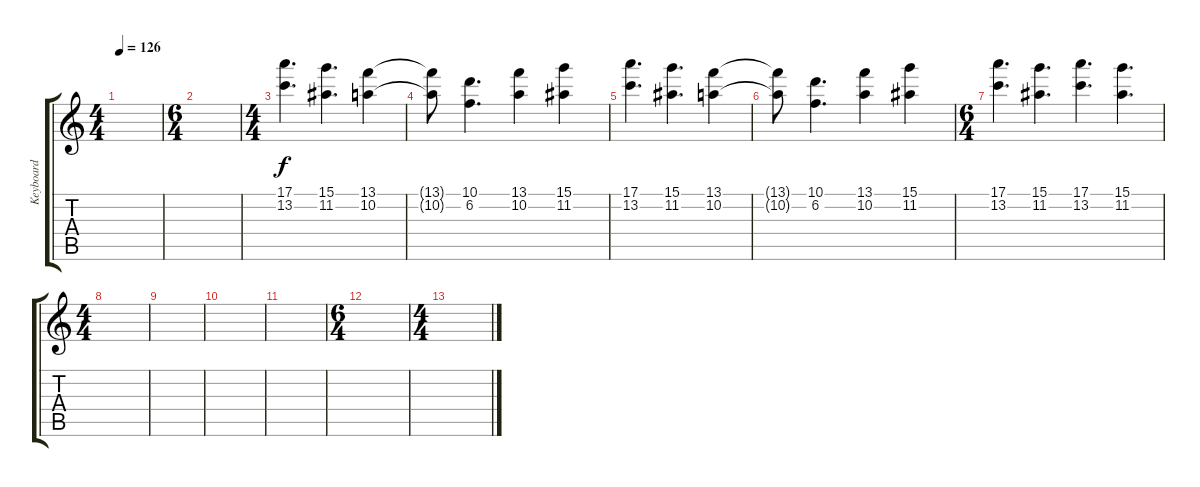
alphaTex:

\track ("Keyboard" "Keyboard") {instrument acousticguitarsteel}
\staff {score tabs}
\tuning (E4 B3 G3 D3 A2 E2) {hide}
\ts (4 4)
\tempo 126
\clef g2
\ks c
|
\ts (6 4)
|
\ts (4 4)
(17.1 13.2).4{d} (15.1 11.2).4{d} (13.1 10.2).4 |
(13.1{t} 10.2{t}).8 (10.1 6.2).4{d} (13.1 10.2).4 (15.1 11.2).4 |
(17.1 13.2).4{d} (15.1 11.2).4{d} (13.1 10.2).4 |
(13.1{t} 10.2{t}).8 (10.1 6.2).4{d} (13.1 10.2).4 (15.1 11.2).4 |
\ts (6 4)
(17.1 13.2).4{d} (15.1 11.2).4{d} (17.1 13.2).4{d} (15.1 11.2).4{d} |
\ts (4 4)
|
|
|
|
\ts (6 4)
|
\ts (4 4)
